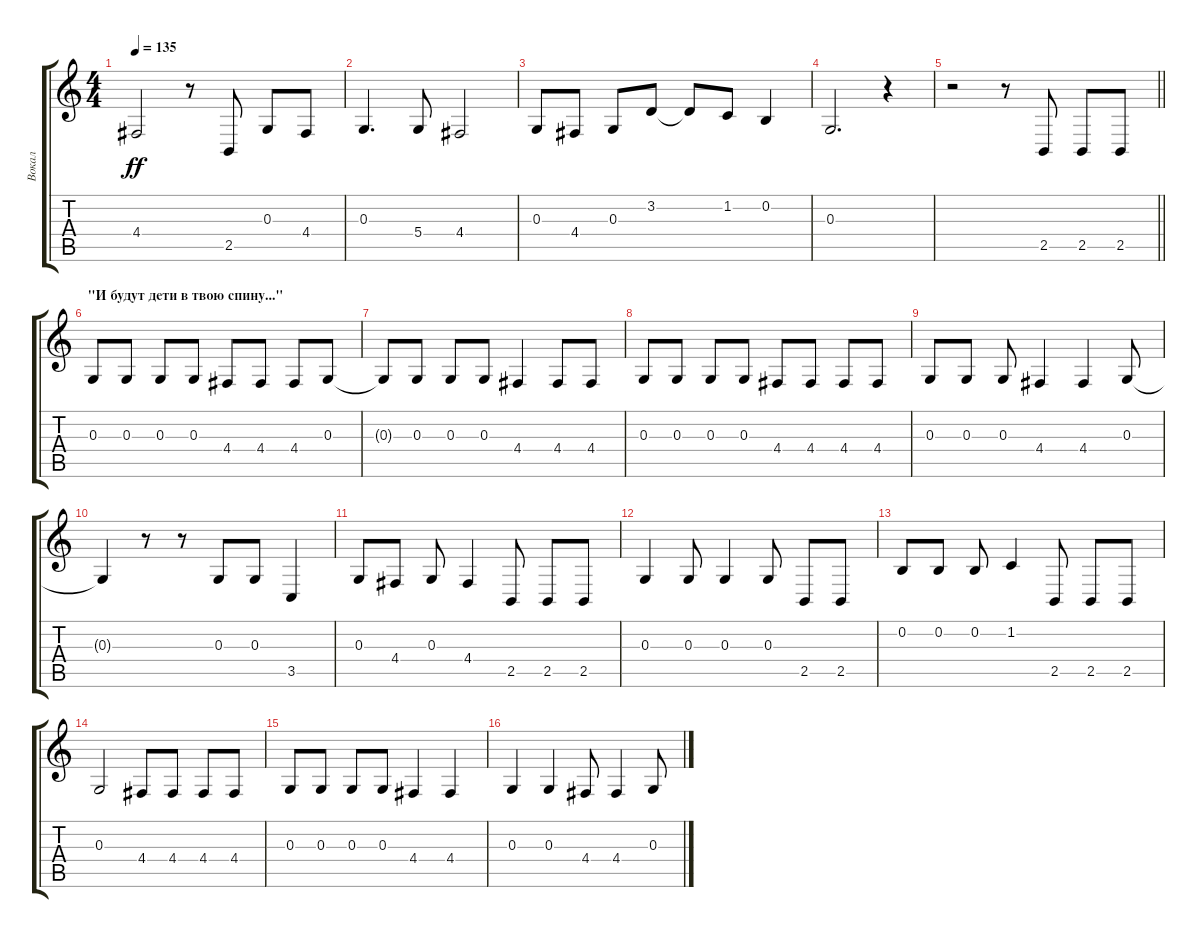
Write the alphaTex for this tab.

\track ("Вокал" "Вокал") {instrument baritonesax}
\staff {score tabs}
\tuning (E4 B3 G3 D3 A2 E2) {hide}
\ts (4 4)
\tempo 135
\clef g2
\ks c
4.4{t}.2{dy ff} r.8 2.5.8 0.3.8 4.4.8 |
0.3.4{d} 5.4.8 4.4.2 |
0.3.8 4.4.8 0.3.8 3.2.8 3.2{t}.8 1.2.8 0.2.4 |
0.3.2{d} r.4 |
\barLineRight lightlight
r.2 r.8 2.5.8 2.5.8 2.5.8 |
\section ("" "\"И будут дети в твою спину...\"")
0.3.8 0.3.8 0.3.8 0.3.8 4.4.8 4.4.8 4.4.8 0.3.8 |
0.3{t}.8 0.3.8 0.3.8 0.3.8 4.4.4 4.4.8 4.4.8 |
0.3.8 0.3.8 0.3.8 0.3.8 4.4.8 4.4.8 4.4.8 4.4.8 |
0.3.8 0.3.8 0.3.8 4.4.4 4.4.4 0.3.8 |
0.3{t}.4 r.8 r.8 0.3.8 0.3.8 3.5.4 |
0.3.8 4.4.8 0.3.8 4.4.4 2.5.8 2.5.8 2.5.8 |
0.3.4 0.3.8 0.3.4 0.3.8 2.5.8 2.5.8 |
0.2.8 0.2.8 0.2.8 1.2.4 2.5.8 2.5.8 2.5.8 |
0.3.2 4.4.8 4.4.8 4.4.8 4.4.8 |
0.3.8 0.3.8 0.3.8 0.3.8 4.4.4 4.4.4 |
0.3.4 0.3.4 4.4.8 4.4.4 0.3.8
